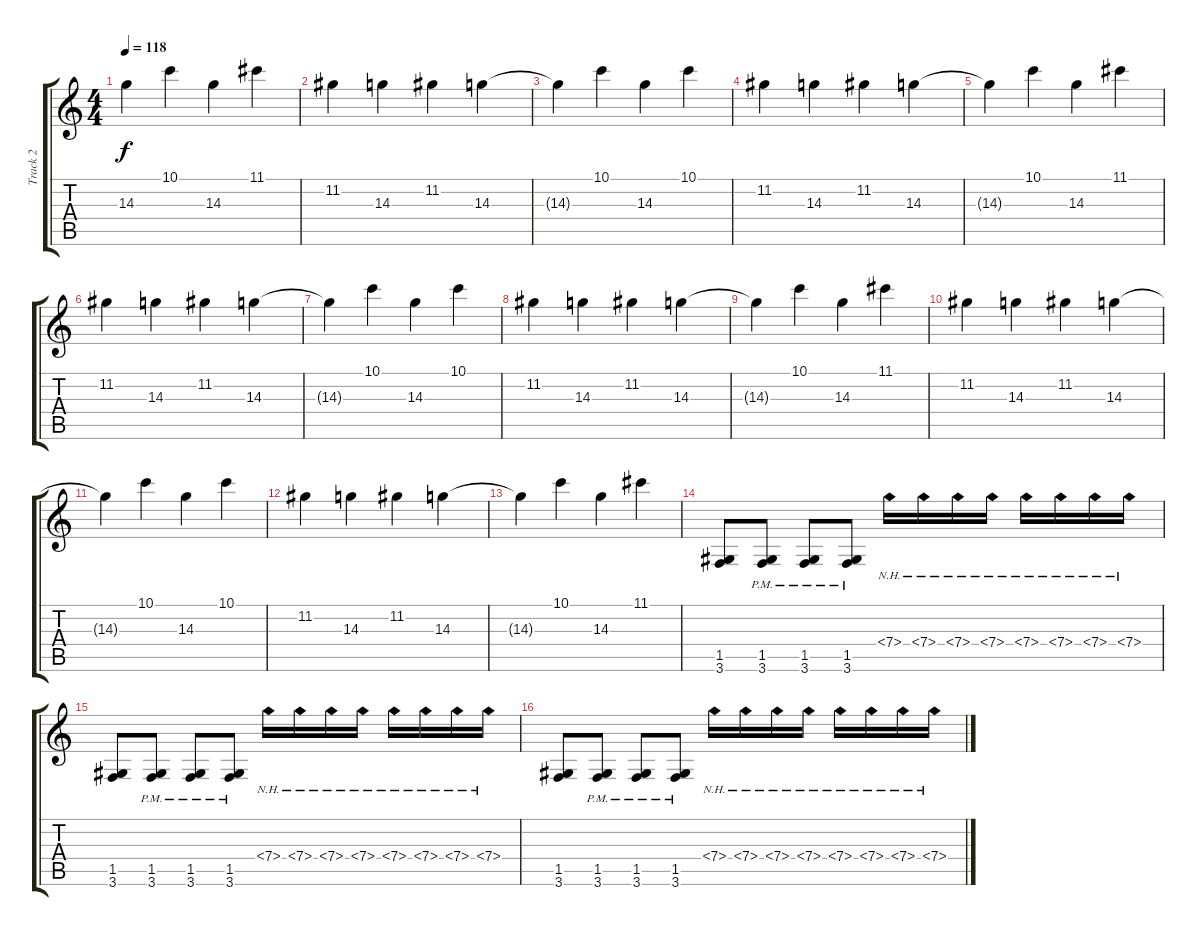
\track ("Track 2" "Track 2") {instrument overdrivenguitar}
\staff {score tabs}
\tuning (D4 A3 F3 C3 G2 D2) {hide}
\ts (4 4)
\tempo 118
\clef g2
\ks c
14.3{t}.4{dy f} 10.1.4 14.3.4 11.1.4 |
11.2.4 14.3.4 11.2.4 14.3.4 |
14.3{t}.4 10.1.4 14.3.4 10.1.4 |
11.2.4 14.3.4 11.2.4 14.3.4 |
14.3{t}.4 10.1.4 14.3.4 11.1.4 |
11.2.4 14.3.4 11.2.4 14.3.4 |
14.3{t}.4 10.1.4 14.3.4 10.1.4 |
11.2.4 14.3.4 11.2.4 14.3.4 |
14.3{t}.4 10.1.4 14.3.4 11.1.4 |
11.2.4 14.3.4 11.2.4 14.3.4 |
14.3{t}.4 10.1.4 14.3.4 10.1.4 |
11.2.4 14.3.4 11.2.4 14.3.4 |
14.3{t}.4 10.1.4 14.3.4 11.1.4 |
(1.5 3.6).8 (1.5{pm} 3.6{pm}).8 (1.5{pm} 3.6{pm}).8 (1.5{pm} 3.6{pm}).8 7.4{nh}.16 7.4{nh}.16 7.4{nh}.16 7.4{nh}.16 7.4{nh}.16 7.4{nh}.16 7.4{nh}.16 7.4{nh}.16 |
(1.5 3.6).8 (1.5{pm} 3.6{pm}).8 (1.5{pm} 3.6{pm}).8 (1.5{pm} 3.6{pm}).8 7.4{nh}.16 7.4{nh}.16 7.4{nh}.16 7.4{nh}.16 7.4{nh}.16 7.4{nh}.16 7.4{nh}.16 7.4{nh}.16 |
(1.5 3.6).8 (1.5{pm} 3.6{pm}).8 (1.5{pm} 3.6{pm}).8 (1.5{pm} 3.6{pm}).8 7.4{nh}.16 7.4{nh}.16 7.4{nh}.16 7.4{nh}.16 7.4{nh}.16 7.4{nh}.16 7.4{nh}.16 7.4{nh}.16
